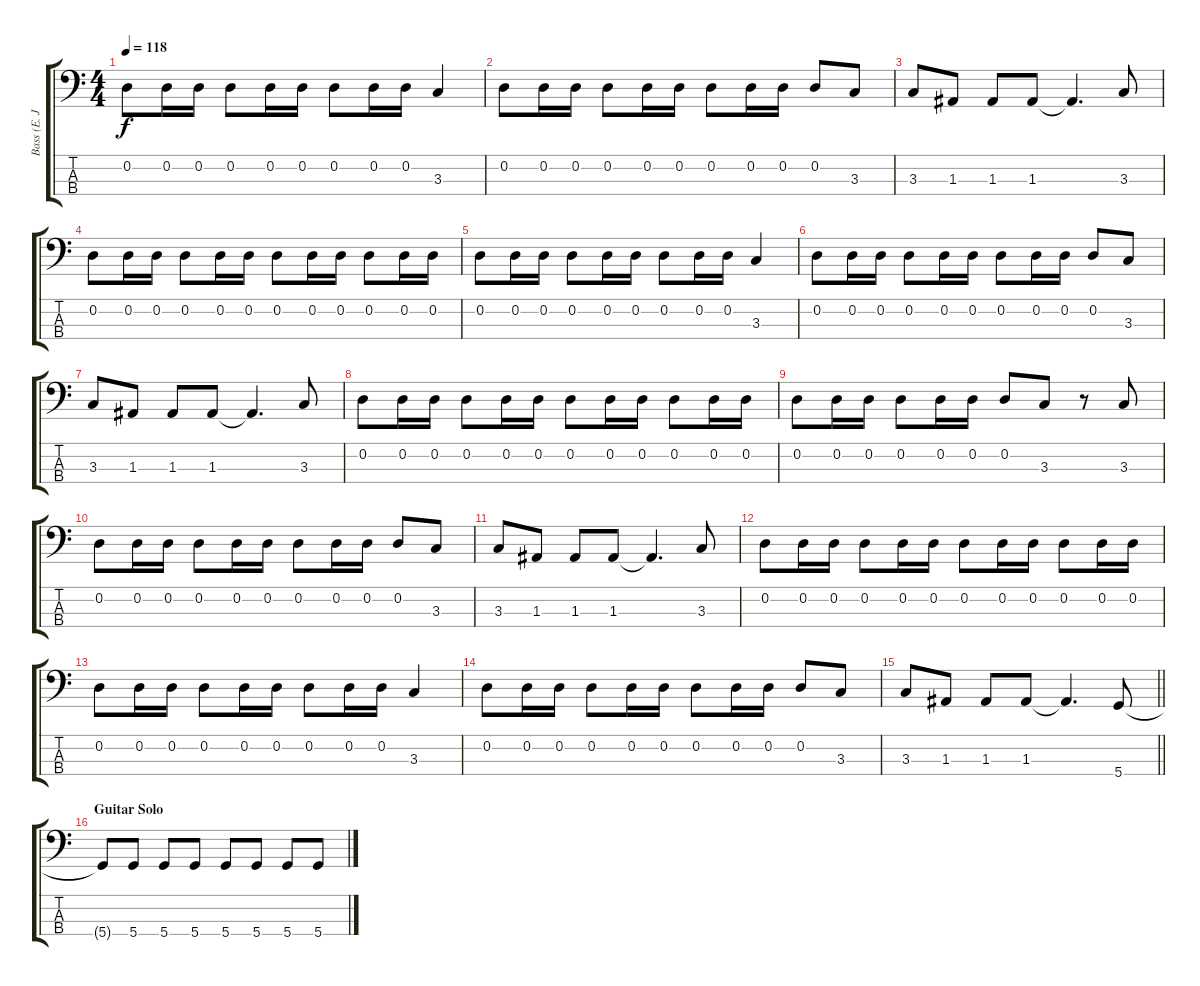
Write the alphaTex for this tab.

\track ("Bass (E. Jackson)" "Bass (E. J") {instrument electricbassfinger}
\staff {score tabs}
\tuning (G2 D2 A1 D1) {hide}
\ts (4 4)
\tempo 118
\clef f4
\ks c
0.2.8{dy f} 0.2.16 0.2.16 0.2.8 0.2.16 0.2.16 0.2.8 0.2.16 0.2.16 3.3.4 |
0.2.8 0.2.16 0.2.16 0.2.8 0.2.16 0.2.16 0.2.8 0.2.16 0.2.16 0.2.8 3.3.8 |
3.3.8 1.3.8 1.3.8 1.3.8 1.3{t}.4{d} 3.3.8 |
0.2.8 0.2.16 0.2.16 0.2.8 0.2.16 0.2.16 0.2.8 0.2.16 0.2.16 0.2.8 0.2.16 0.2.16 |
0.2.8 0.2.16 0.2.16 0.2.8 0.2.16 0.2.16 0.2.8 0.2.16 0.2.16 3.3.4 |
0.2.8 0.2.16 0.2.16 0.2.8 0.2.16 0.2.16 0.2.8 0.2.16 0.2.16 0.2.8 3.3.8 |
3.3.8 1.3.8 1.3.8 1.3.8 1.3{t}.4{d} 3.3.8 |
0.2.8 0.2.16 0.2.16 0.2.8 0.2.16 0.2.16 0.2.8 0.2.16 0.2.16 0.2.8 0.2.16 0.2.16 |
0.2.8 0.2.16 0.2.16 0.2.8 0.2.16 0.2.16 0.2.8 3.3.8 r.8 3.3.8 |
0.2.8 0.2.16 0.2.16 0.2.8 0.2.16 0.2.16 0.2.8 0.2.16 0.2.16 0.2.8 3.3.8 |
3.3.8 1.3.8 1.3.8 1.3.8 1.3{t}.4{d} 3.3.8 |
0.2.8 0.2.16 0.2.16 0.2.8 0.2.16 0.2.16 0.2.8 0.2.16 0.2.16 0.2.8 0.2.16 0.2.16 |
0.2.8 0.2.16 0.2.16 0.2.8 0.2.16 0.2.16 0.2.8 0.2.16 0.2.16 3.3.4 |
0.2.8 0.2.16 0.2.16 0.2.8 0.2.16 0.2.16 0.2.8 0.2.16 0.2.16 0.2.8 3.3.8 |
\barLineRight lightlight
3.3.8 1.3.8 1.3.8 1.3.8 1.3{t}.4{d} 5.4.8 |
\section ("" "Guitar Solo")
5.4{t}.8 5.4.8 5.4.8 5.4.8 5.4.8 5.4.8 5.4.8 5.4.8
